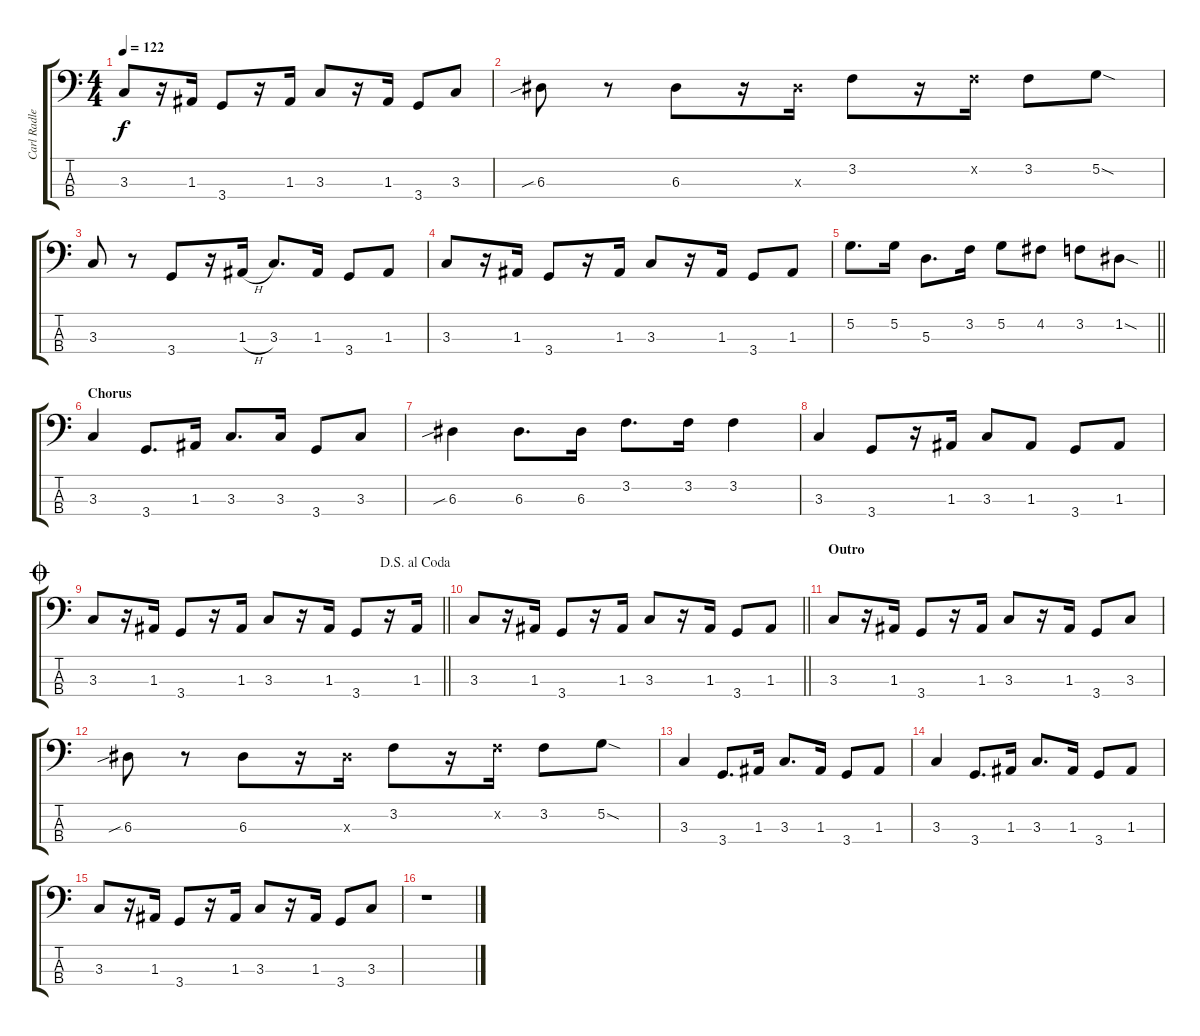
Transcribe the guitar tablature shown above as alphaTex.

\track ("Carl Radle - Bass    " "Carl Radle") {instrument electricbassfinger}
\staff {score tabs}
\tuning (G2 D2 A1 E1) {hide}
\ts (4 4)
\tempo 122
\clef f4
\ks c
3.3.8{dy f} r.16 1.3.16 3.4.8 r.16 1.3.16 3.3.8 r.16 1.3.16 3.4.8 3.3.8 |
6.3{sib}.8 r.8 6.3.8 r.16 6.3{x}.16 3.2.8 r.16 3.2{x}.16 3.2.8 5.2{sod}.8 |
3.3.8 r.8 3.4.8 r.16 1.3{h}.16 3.3.8{d} 1.3.16 3.4.8 1.3.8 |
3.3.8 r.16 1.3.16 3.4.8 r.16 1.3.16 3.3.8 r.16 1.3.16 3.4.8 1.3.8 |
\barLineRight lightlight
5.2.8{d} 5.2.16 5.3.8{d} 3.2.16 5.2.8 4.2.8 3.2.8 1.2{sod}.8 |
\section ("" "Chorus")
3.3.4 3.4.8{d} 1.3.16 3.3.8{d} 3.3.16 3.4.8 3.3.8 |
6.3{sib}.4 6.3.8{d} 6.3.16 3.2.8{d} 3.2.16 3.2.4 |
3.3.4 3.4.8 r.16 1.3.16 3.3.8 1.3.8 3.4.8 1.3.8 |
\jump coda
\jump dalsegnoalcoda
\barLineRight lightlight
3.3.8 r.16 1.3.16 3.4.8 r.16 1.3.16 3.3.8 r.16 1.3.16 3.4.8 r.16 1.3.16 |
\barLineRight lightlight
3.3.8 r.16 1.3.16 3.4.8 r.16 1.3.16 3.3.8 r.16 1.3.16 3.4.8 1.3.8 |
\section ("" "Outro")
3.3.8 r.16 1.3.16 3.4.8 r.16 1.3.16 3.3.8 r.16 1.3.16 3.4.8 3.3.8 |
6.3{sib}.8 r.8 6.3.8 r.16 6.3{x}.16 3.2.8 r.16 3.2{x}.16 3.2.8 5.2{sod}.8 |
3.3.4 3.4.8{d} 1.3.16 3.3.8{d} 1.3.16 3.4.8 1.3.8 |
3.3.4 3.4.8{d} 1.3.16 3.3.8{d} 1.3.16 3.4.8 1.3.8 |
3.3.8 r.16 1.3.16 3.4.8 r.16 1.3.16 3.3.8 r.16 1.3.16 3.4.8 3.3.8 |
r.1
